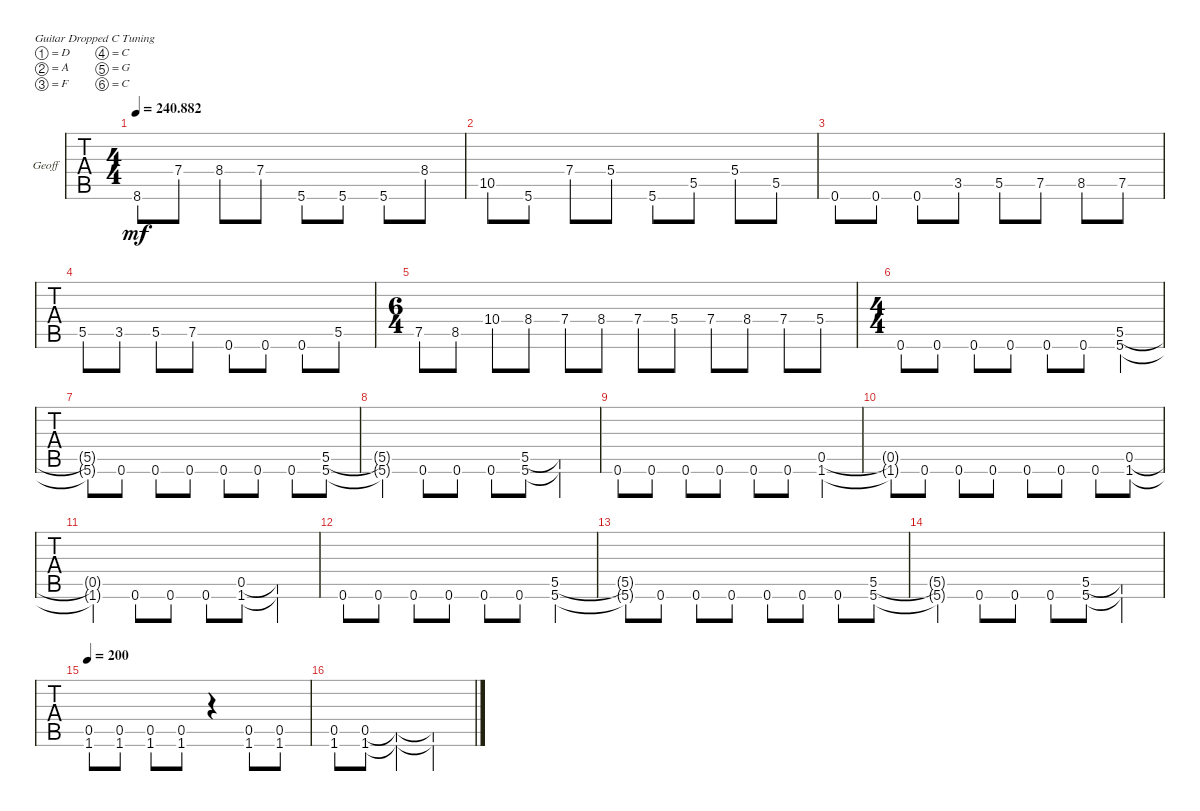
\bracketExtendMode groupsimilarinstruments
\firstSystemTrackNameOrientation horizontal
\otherSystemsTrackNameOrientation horizontal
\track ("GeoFuck" "Geoff") {instrument acousticgrandpiano}
\staff {tabs}
\tuning (D4 A3 F3 C3 G2 C2)
\displaytranspose 12
\ts (4 4)
\tempo
240.882
\accidentals auto
\clef g2
\ottava regular
\simile none
\ks c
8.6.8{dy mf} 7.4.8 8.4.8 7.4.8 5.6.8 5.6.8 5.6.8 8.4.8 |
10.5.8 5.6.8 7.4.8 5.4.8 5.6.8 5.5.8 5.4.8 5.5.8 |
0.6.8 0.6.8 0.6.8 3.5.8 5.5.8 7.5.8 8.5.8 7.5.8 |
5.5.8 3.5.8 5.5.8 7.5.8 0.6.8 0.6.8 0.6.8 5.5.8 |
\ts (6 4)
7.5.8 8.5.8 10.4.8 8.4.8 7.4.8 8.4.8 7.4.8 5.4.8 7.4.8 8.4.8 7.4.8 5.4.8 |
\ts (4 4)
0.6.8 0.6.8 0.6.8 0.6.8 0.6.8 0.6.8 (5.5 5.6).4 |
(5.5{t} 5.6{t}).8 0.6.8 0.6.8 0.6.8 0.6.8 0.6.8 0.6.8 (5.5 5.6).8 |
(5.5{t} 5.6{t}).4 0.6.8 0.6.8 0.6.8 (5.5 5.6).8 (5.5{t} 5.6{t}).4 |
0.6.8 0.6.8 0.6.8 0.6.8 0.6.8 0.6.8 (0.5 1.6).4 |
(0.5{t} 1.6{t}).8 0.6.8 0.6.8 0.6.8 0.6.8 0.6.8 0.6.8 (0.5 1.6).8 |
(0.5{t} 1.6{t}).4 0.6.8 0.6.8 0.6.8 (0.5 1.6).8 (0.5{t} 1.6{t}).4 |
0.6.8 0.6.8 0.6.8 0.6.8 0.6.8 0.6.8 (5.5 5.6).4 |
(5.5{t} 5.6{t}).8 0.6.8 0.6.8 0.6.8 0.6.8 0.6.8 0.6.8 (5.5 5.6).8 |
(5.5{t} 5.6{t}).4 0.6.8 0.6.8 0.6.8 (5.5 5.6).8 (5.5{t} 5.6{t}).4 |
\tempo 200
(0.5 1.6).8 (0.5 1.6).8 (0.5 1.6).8 (0.5 1.6).8 r.4 (0.5 1.6).8 (0.5 1.6).8 |
(0.5 1.6).8 (0.5 1.6).8 (0.5{t} 1.6{t}).4 (0.5{t} 1.6{t}).2
